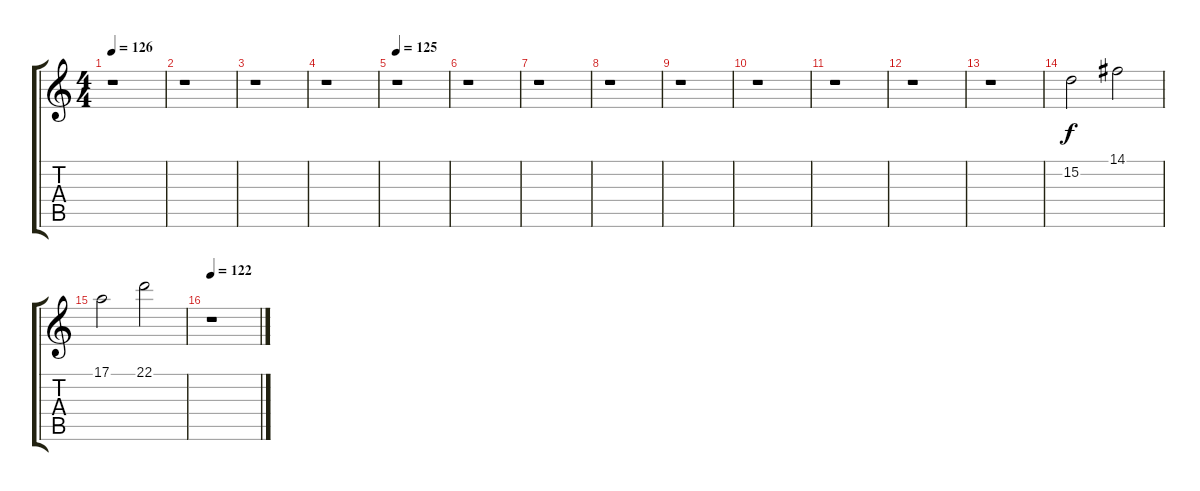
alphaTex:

\track "" {instrument pad6metallic}
\staff {score tabs}
\tuning (E4 B3 G3 D3 A2 E2) {hide}
\ts (4 4)
\tempo 126
\clef g2
\ks c
r.1{dy f instrument pad6metallic} |
r.1 |
r.1 |
r.1 |
\tempo 125
r.1 |
r.1 |
r.1 |
r.1 |
r.1 |
r.1 |
r.1 |
r.1 |
r.1 |
15.2.2 14.1.2 |
17.1.2 22.1.2 |
\tempo 122
r.1
